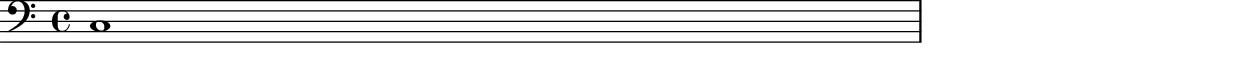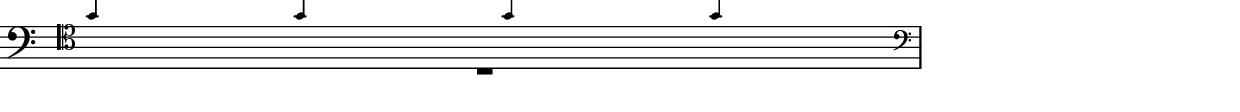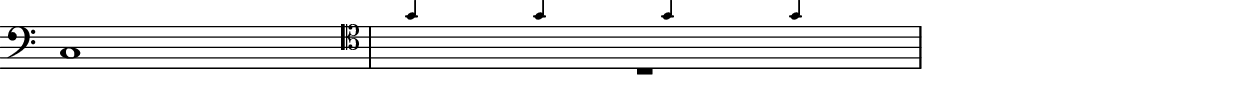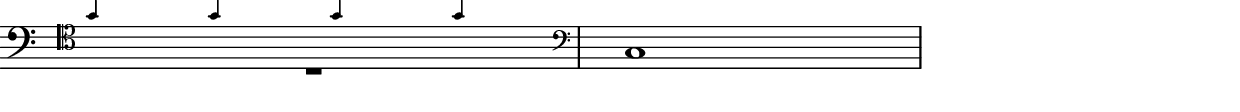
%% Generated by lilypond-book
%% Options: [exampleindent=10.16\mm,indent=0\mm,line-width=160\mm,paper-height=845.047\pt,paper-width=597.508\pt,papersize='(cons (* 597.508 pt) (* 845.047 pt))]
\include "lilypond-book-preamble.ly"


% ****************************************************************
% Start cut-&-pastable-section
% ****************************************************************

#(ly:set-option 'eps-box-padding 3.000000)



\paper {
  #(set-paper-size '(cons (* 597.508 pt) (* 845.047 pt)))
  indent = 0\mm
  line-width = 160\mm
  % offset the left padding, also add 1mm as lilypond creates cropped
  % images with a little space on the right
  line-width = #(- line-width (* mm  3.000000) (* mm 1))
}

\layout {
  
}




% ****************************************************************
% ly snippet:
% ****************************************************************
\sourcefilename "/lilypond-2.25.16/input/regression/cue-clef-new-line.ly"
\sourcefileline 0
\version "2.21.0"

\header {
  texidoc = "Clefs for cue notes and line breaks.  If the cue notes start in a
new line, the cue clef should not be printed at the end of the previous line.
Similarly, an end clef for cue notes ending at a line break should only be
printed at the end of the line.

Cue notes going over a line break should print the standard clef on the new
line plus an additional cue clef after the time/@/key signature."
}

vI = \relative { \clef "treble" \repeat unfold 40 g'4 }
\addQuote vIQuote { \vI }

Solo = \relative {
  \clef "bass"
  c1 | \break
  \cueDuringWithClef "vIQuote" #UP "tenor" { R1 } | \break
  c1 |
  \cueDuringWithClef "vIQuote" #UP "tenor" { R1 | \break
    R1 } |
  c1
}

\score {
  <<
    \new Staff \new Voice \Solo
  >>
}



% ****************************************************************
% end ly snippet
% ****************************************************************
